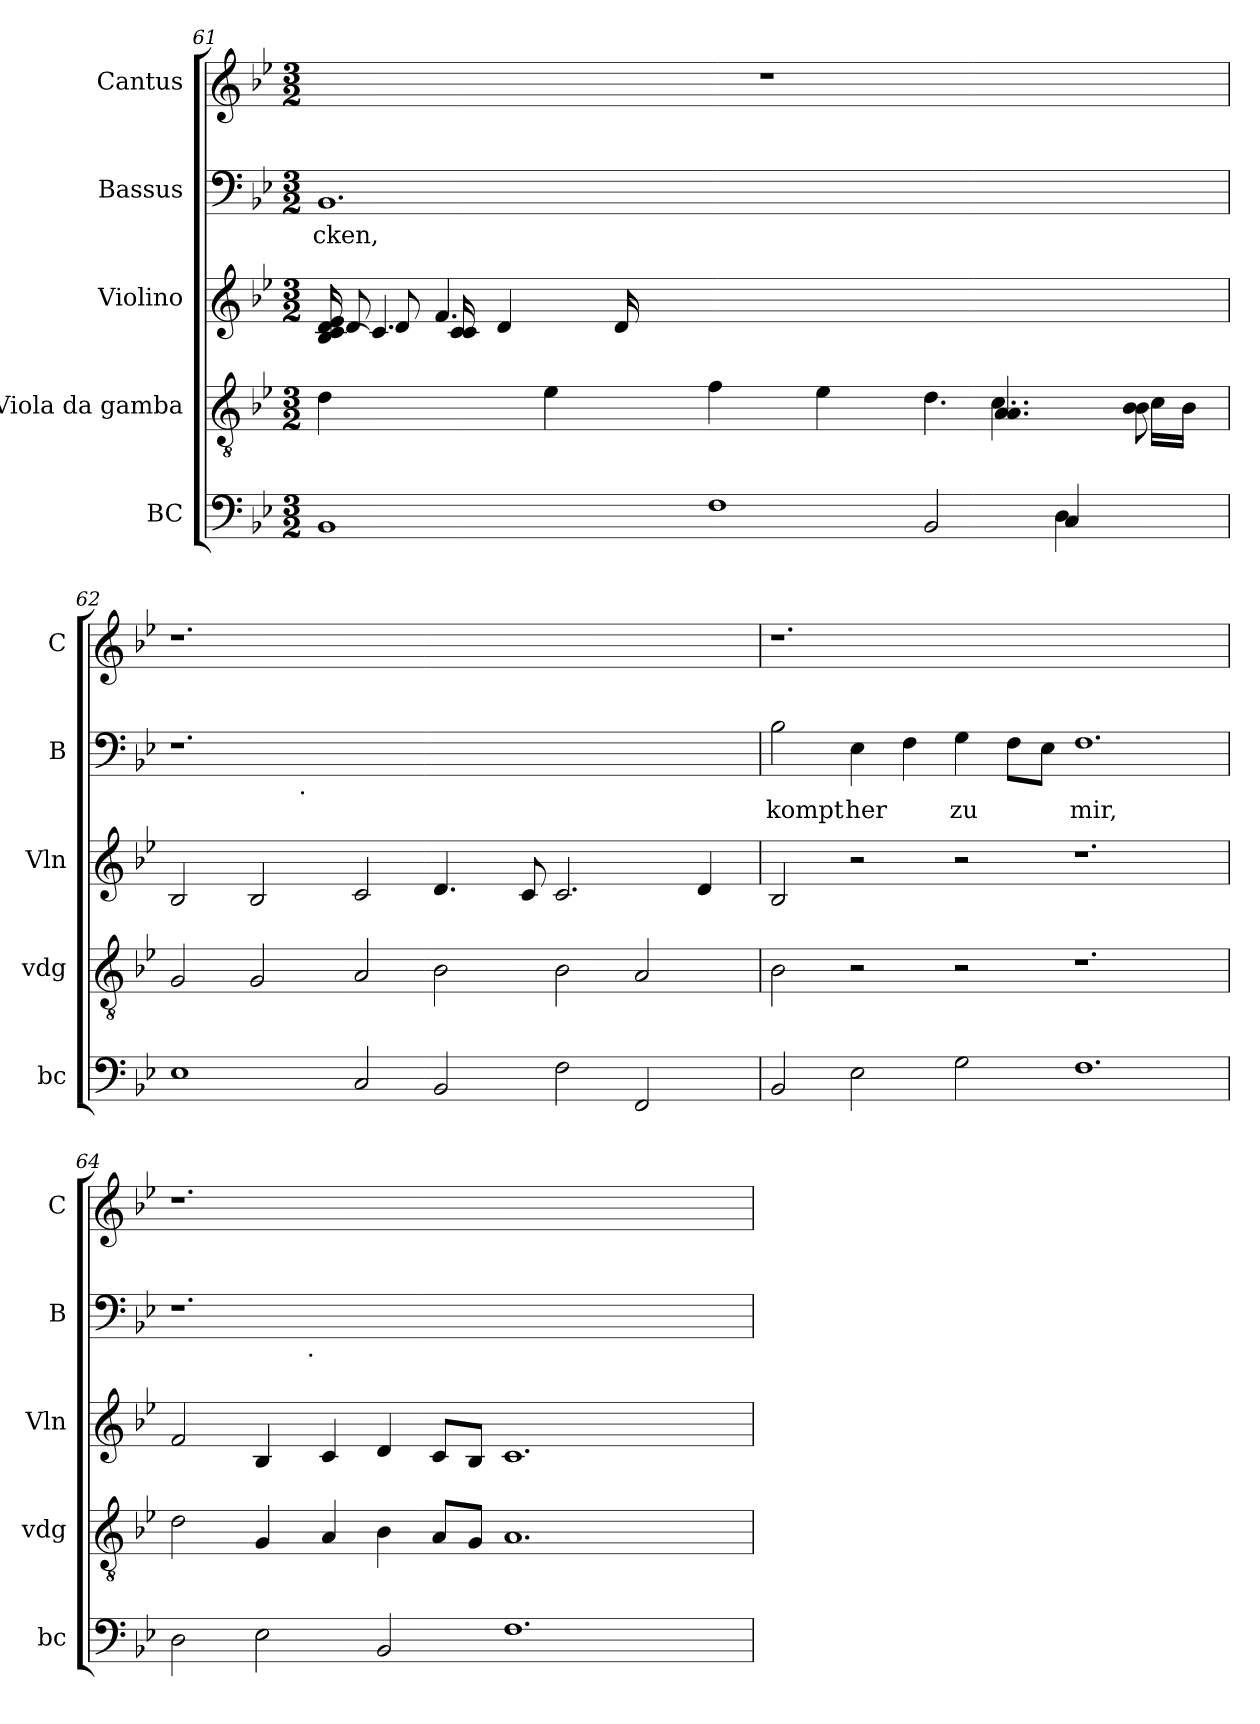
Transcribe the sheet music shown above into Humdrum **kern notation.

**kern	**kern	**kern	**kern	**text	**kern
*part5	*part4	*part3	*part2	*part2	*part1
*staff5	*staff4	*staff3	*staff2	*staff2	*staff1
*I"BC	*I"Viola da gamba	*I"Violino	*I"Bassus	*	*I"Cantus
*I'bc	*I'vdg	*I'Vln	*I'B	*	*I'C
!!LO:PB:g=z
*clefF4	*clefGv2	*clefG2	*clefF4	*	*clefG2
*k[b-e-]	*k[b-e-]	*k[b-e-]	*k[b-e-]	*	*k[b-e-]
*B-:	*B-:	*B-:	*B-:	*	*B-:
*M3/2	*M3/2	*M3/2	*M3/2	*	*M3/2
=61	=61	=61	=61	=61	=61
*^	*^	*^	*	*	*
*	*^	*	*^	*	*^	*	*	*
*	*	*^	*	*	*^	*	*	*^	*	*	*
!	!	!	!	!	!	!	!	!	!	!	!	!	!LO:LY:b	!
1BB-	2ryy	1ryy	1ryy	4d\	1ryy	1ryy	1ryy	16B-/ [<16c/ 16d/ 16e-/	8d/	16ryy	8ryy	1.BB-	-cken,	1.r
.	.	.	.	.	.	.	.	4.c/]	.	8d/	.	.	.	.
.	.	.	.	.	.	.	.	.	16c/ 16c/	.	4.f/	.	.	.
.	.	.	.	.	.	.	.	.	4d/	8.ryy	.	.	.	.
.	.	.	.	4e-\	.	.	.	.	.	.	.	.	.	.
.	.	.	.	.	.	.	.	.	.	16d/	.	.	.	.
.	.	.	.	.	.	.	.	1ryy	1ryy	1ryy	.	.	.	.
.	1F	.	.	4f\	.	.	.	.	.	.	1ryy	.	.	.
.	.	.	.	4e-\	.	.	.	.	.	.	.	.	.	.
2BB-/	.	4ryy	4ryy	4.d\	8ryy	8ryy	4.ryy	.	.	.	.	.	.	.
.	.	.	.	.	4.A/ 4.A/	4.c\	.	.	.	.	.	.	.	.
.	.	4C/	4D\	.	.	.	.	.	.	.	.	.	.	.
.	.	.	.	8B-\ 8B-\	.	.	16c\LL	.	.	.	.	.	.	.
.	.	.	.	.	.	.	16B-\JJ	16ryy	16ryy	16ryy	.	.	.	.
*v	*v	*v	*v	*	*	*	*	*v	*v	*v	*v	*	*	*
*	*v	*v	*v	*v	*	*	*	*
=62	=62	=62	=62	=62	=62
*	*	*	*^	*	*
1E-	2G/	2B-/	1.r	2ryy	.	1.r
.	2G/	2B-/	.	8..ryy	.	.
!	!	!	!	!LO:TX:b:t=.	!	!
.	.	.	.	1ryy	.	.
2C/	2A/	2c/	.	.	.	.
2BB-/	2B-\	4.d/	1.ryy	.	.	1.ryy
.	.	.	.	1ryy	.	.
.	.	8c/	.	.	.	.
2F\	2B-\	2.c/	.	.	.	.
2FF/	2A/	.	.	.	.	.
.	.	.	.	4ryy	.	.
.	.	4d/	.	.	.	.
.	.	.	.	32ryy	.	.
=63	=63	=63	=63	=63	=63	=63
!	!	!	!	!	!LO:LY:b	!
*	*	*	*v	*v	*	*
2BB-/	2B-\	2B-/	2B-\	kompt	1.r
!	!	!	!	!LO:LY:b	!
2E-\	2r	2r	4E-\	her	.
.	.	.	4F\	.	.
!	!	!	!	!LO:LY:b	!
2G\	2r	2r	4G\	zu	.
.	.	.	8F\L	.	.
.	.	.	8E-\J	.	.
!	!	!	!	!LO:LY:b	!
1.F	1.r	1.r	1.F	mir,	1.ryy
=64	=64	=64	=64	=64	=64
*	*	*	*^	*	*
2D\	2d\	2f/	1.r	2ryy	.	1.r
2E-\	4G/	4B-/	.	8..ryy	.	.
!	!	!	!	!LO:TX:b:t=.	!	!
.	.	.	.	1ryy	.	.
.	4A/	4c/	.	.	.	.
2BB-/	4B-\	4d/	.	.	.	.
.	8A/L	8c/L	.	.	.	.
.	8G/J	8B-/J	.	.	.	.
1.F	1.A	1.c	1.ryy	.	.	1.ryy
.	.	.	.	1ryy	.	.
.	.	.	.	4ryy	.	.
.	.	.	.	32ryy	.	.
*	*	*	*v	*v	*	*
=	=	=	=	=	=
*-	*-	*-	*-	*-	*-
